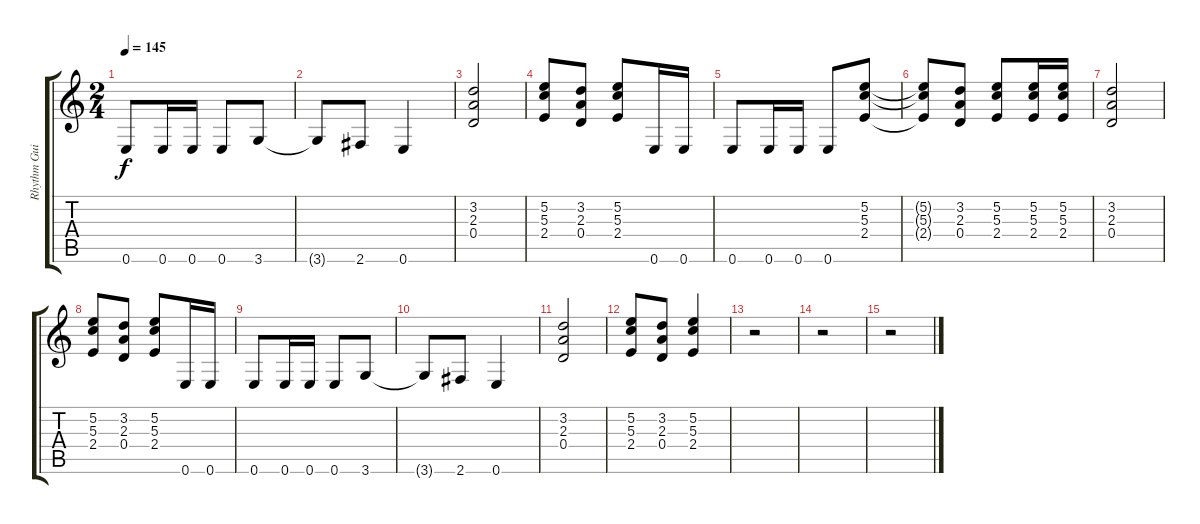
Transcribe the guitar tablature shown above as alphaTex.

\track ("Rhythm Guitar" "Rhythm Gui") {instrument distortionguitar}
\staff {score tabs}
\tuning (E4 B3 G3 D3 A2 E2) {hide}
\ts (2 4)
\tempo 145
\clef g2
\ks c
0.6.8{dy f} 0.6.16 0.6.16 0.6.8 3.6.8 |
3.6{t}.8 2.6.8 0.6.4 |
(3.2 2.3 0.4).2 |
(5.2 5.3 2.4).8 (3.2 2.3 0.4).8 (5.2 5.3 2.4).8 0.6.16 0.6.16 |
0.6.8 0.6.16 0.6.16 0.6.8 (5.2 5.3 2.4).8 |
(5.2{t} 5.3{t} 2.4{t}).8 (3.2 2.3 0.4).8 (5.2 5.3 2.4).8 (5.2 5.3 2.4).16 (5.2 5.3 2.4).16 |
(3.2 2.3 0.4).2 |
(5.2 5.3 2.4).8 (3.2 2.3 0.4).8 (5.2 5.3 2.4).8 0.6.16 0.6.16 |
0.6.8 0.6.16 0.6.16 0.6.8 3.6.8 |
3.6{t}.8 2.6.8 0.6.4 |
(3.2 2.3 0.4).2 |
(5.2 5.3 2.4).8 (3.2 2.3 0.4).8 (5.2 5.3 2.4).4 |
r.2 |
r.2 |
r.2
